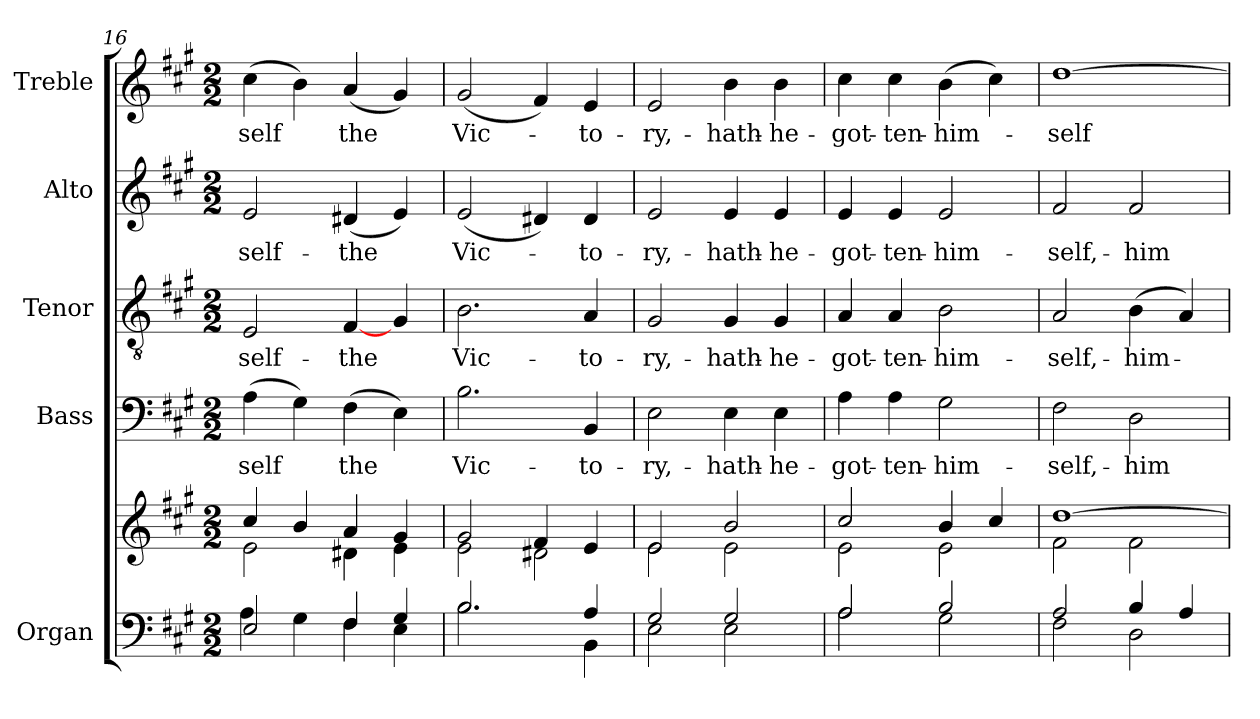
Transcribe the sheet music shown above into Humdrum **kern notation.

**kern	**kern	**kern	**text	**kern	**text	**kern	**text	**kern	**text
*part5	*part5	*part4	*part4	*part3	*part3	*part2	*part2	*part1	*part1
*staff6	*staff5	*staff4	*staff4	*staff3	*staff3	*staff2	*staff2	*staff1	*staff1
*I"Organ	*	*I"Bass	*	*I"Tenor	*	*I"Alto	*	*I"Treble	*
*I'Org.	*	*I'B.	*	*I'T.	*	*I'A.	*	*I'Tr.	*
!!LO:PB:g=z
*clefF4	*clefG2	*clefF4	*	*clefGv2	*	*clefG2	*	*clefG2	*
*	*	*	*	*ITrd7c12	*	*	*	*	*
*k[f#c#g#]	*k[f#c#g#]	*k[f#c#g#]	*	*k[f#c#g#]	*	*k[f#c#g#]	*	*k[f#c#g#]	*
*A:	*A:	*A:	*	*A:	*	*A:	*	*A:	*
*M2/2	*M2/2	*M2/2	*	*M2/2	*	*M2/2	*	*M2/2	*
=16	=16	=16	=16	=16	=16	=16	=16	=16	=16
*^	*^	*	*	*	*	*	*	*	*
!	!	!	!	!	!LO:LY:b:color=#000000	!	!	!	!	!	!
!	!	!	!	!	!	!	!LO:LY:b:color=#000000	!	!	!	!
!	!	!	!	!	!	!	!	!	!LO:LY:b:color=#000000	!	!
!	!	!	!	!	!	!	!	!	!	!	!LO:LY:b:color=#000000
2Ei/	4Ai\	4cc#i/	2ei\	(4Ai\	-self	2EEi/	-self-	2ei/	-self-	(4cc#i\	-self
.	4G#i\	4bi/	.	4G#i\)	.	.	.	.	.	4bi\)	.
!	!	!	!	!	!LO:LY:b:color=#000000	!	!	!	!	!	!
!	!	!	!	!	!	!	!LO:LY:b:color=#000000	!	!	!	!
!	!	!	!	!	!	!	!	!	!LO:LY:b:color=#000000	!	!
!	!	!	!	!	!	!	!	!	!	!	!LO:LY:b:color=#000000
4F#i/	4F#i\	4ai/	4d#Xi\	(4F#i\	the	[4FF#i/	-the	(4d#Xi/	-the	(4ai/	the
4G#i/	4Ei\	4g#i/	4ei\	4Ei\)	.	4GG#i/	.	4ei/)	.	4g#i/)	.
=17	=17	=17	=17	=17	=17	=17	=17	=17	=17	=17	=17
!	!	!	!	!	!LO:LY:b:color=#000000	!	!	!	!	!	!
!	!	!	!	!	!	!	!LO:LY:b:color=#000000	!	!	!	!
!	!	!	!	!	!	!	!	!	!LO:LY:b:color=#000000	!	!
!	!	!	!	!	!	!	!	!	!	!	!LO:LY:b:color=#000000
2.Bi/	2.Bi\	2g#i/	2ei\	2.Bi\	Vic-	2.BBi\	Vic-	(2ei/	Vic-	(2g#i/	Vic-
.	.	4f#i/	2d#Xi\	.	.	.	.	4d#Xi/)	.	4f#i/)	.
!	!	!	!	!	!LO:LY:b:color=#000000	!	!	!	!	!	!
!	!	!	!	!	!	!	!LO:LY:b:color=#000000	!	!	!	!
!	!	!	!	!	!	!	!	!	!LO:LY:b:color=#000000	!	!
!	!	!	!	!	!	!	!	!	!	!	!LO:LY:b:color=#000000
4Ai/	4BBi\	4ei/	.	4BBi/	-to-	4AAi/	-to-	4d#i/	-to-	4ei/	-to-
=18	=18	=18	=18	=18	=18	=18	=18	=18	=18	=18	=18
!	!	!	!	!	!LO:LY:b:color=#000000	!	!	!	!	!	!
!	!	!	!	!	!	!	!LO:LY:b:color=#000000	!	!	!	!
!	!	!	!	!	!	!	!	!	!LO:LY:b:color=#000000	!	!
!	!	!	!	!	!	!	!	!	!	!	!LO:LY:b:color=#000000
2G#i/	2Ei\	2ei/	2ei\	2Ei\	-ry,-	2GG#i/	-ry,-	2ei/	-ry,-	2ei/	-ry,-
!	!	!	!	!	!LO:LY:b:color=#000000	!	!	!	!	!	!
!	!	!	!	!	!	!	!LO:LY:b:color=#000000	!	!	!	!
!	!	!	!	!	!	!	!	!	!LO:LY:b:color=#000000	!	!
!	!	!	!	!	!	!	!	!	!	!	!LO:LY:b:color=#000000
2G#i/	2Ei\	2bi/	2ei\	4Ei\	-hath-	4GG#i/	-hath-	4ei/	-hath-	4bi\	-hath-
!	!	!	!	!	!LO:LY:b:color=#000000	!	!	!	!	!	!
!	!	!	!	!	!	!	!LO:LY:b:color=#000000	!	!	!	!
!	!	!	!	!	!	!	!	!	!LO:LY:b:color=#000000	!	!
!	!	!	!	!	!	!	!	!	!	!	!LO:LY:b:color=#000000
.	.	.	.	4Ei\	-he-	4GG#i/	-he-	4ei/	-he-	4bi\	-he-
=19	=19	=19	=19	=19	=19	=19	=19	=19	=19	=19	=19
!	!	!	!	!	!LO:LY:b:color=#000000	!	!	!	!	!	!
!	!	!	!	!	!	!	!LO:LY:b:color=#000000	!	!	!	!
!	!	!	!	!	!	!	!	!	!LO:LY:b:color=#000000	!	!
!	!	!	!	!	!	!	!	!	!	!	!LO:LY:b:color=#000000
2Ai/	2Ai\	2cc#i/	2ei\	4Ai\	-got-	4AAi/	-got-	4ei/	-got-	4cc#i\	-got-
!	!	!	!	!	!LO:LY:b:color=#000000	!	!	!	!	!	!
!	!	!	!	!	!	!	!LO:LY:b:color=#000000	!	!	!	!
!	!	!	!	!	!	!	!	!	!LO:LY:b:color=#000000	!	!
!	!	!	!	!	!	!	!	!	!	!	!LO:LY:b:color=#000000
.	.	.	.	4Ai\	-ten-	4AAi/	-ten-	4ei/	-ten-	4cc#i\	-ten-
!	!	!	!	!	!LO:LY:b:color=#000000	!	!	!	!	!	!
!	!	!	!	!	!	!	!LO:LY:b:color=#000000	!	!	!	!
!	!	!	!	!	!	!	!	!	!LO:LY:b:color=#000000	!	!
!	!	!	!	!	!	!	!	!	!	!	!LO:LY:b:color=#000000
2Bi/	2G#i\	4bi/	2ei\	2G#i\	-him-	2BBi\	-him-	2ei/	-him-	(4bi\	-him-
.	.	4cc#i/	.	.	.	.	.	.	.	4cc#i\)	.
=20	=20	=20	=20	=20	=20	=20	=20	=20	=20	=20	=20
!	!	!	!	!	!LO:LY:b:color=#000000	!	!	!	!	!	!
!	!	!	!	!	!	!	!LO:LY:b:color=#000000	!	!	!	!
!	!	!	!	!	!	!	!	!	!LO:LY:b:color=#000000	!	!
!	!	!	!	!	!	!	!	!	!	!	!LO:LY:b:color=#000000
2Ai/	2F#i\	[1ddi	2f#i\	2F#i\	-self,-	2AAi/	-self,-	2f#i/	-self,-	[1ddi	-self
!	!	!	!	!	!LO:LY:b:color=#000000	!	!	!	!	!	!
!	!	!	!	!	!	!	!LO:LY:b:color=#000000	!	!	!	!
!	!	!	!	!	!	!	!	!	!LO:LY:b:color=#000000	!	!
4Bi/	2Di\	.	2f#i\	2Di\	-him-	(4BBi\	-him-	2f#i/	-him-	.	.
4Ai/	.	.	.	.	.	4AAi/)	.	.	.	.	.
*v	*v	*	*	*	*	*	*	*	*	*	*
*	*v	*v	*	*	*	*	*	*	*	*
=	=	=	=	=	=	=	=	=	=
*-	*-	*-	*-	*-	*-	*-	*-	*-	*-
